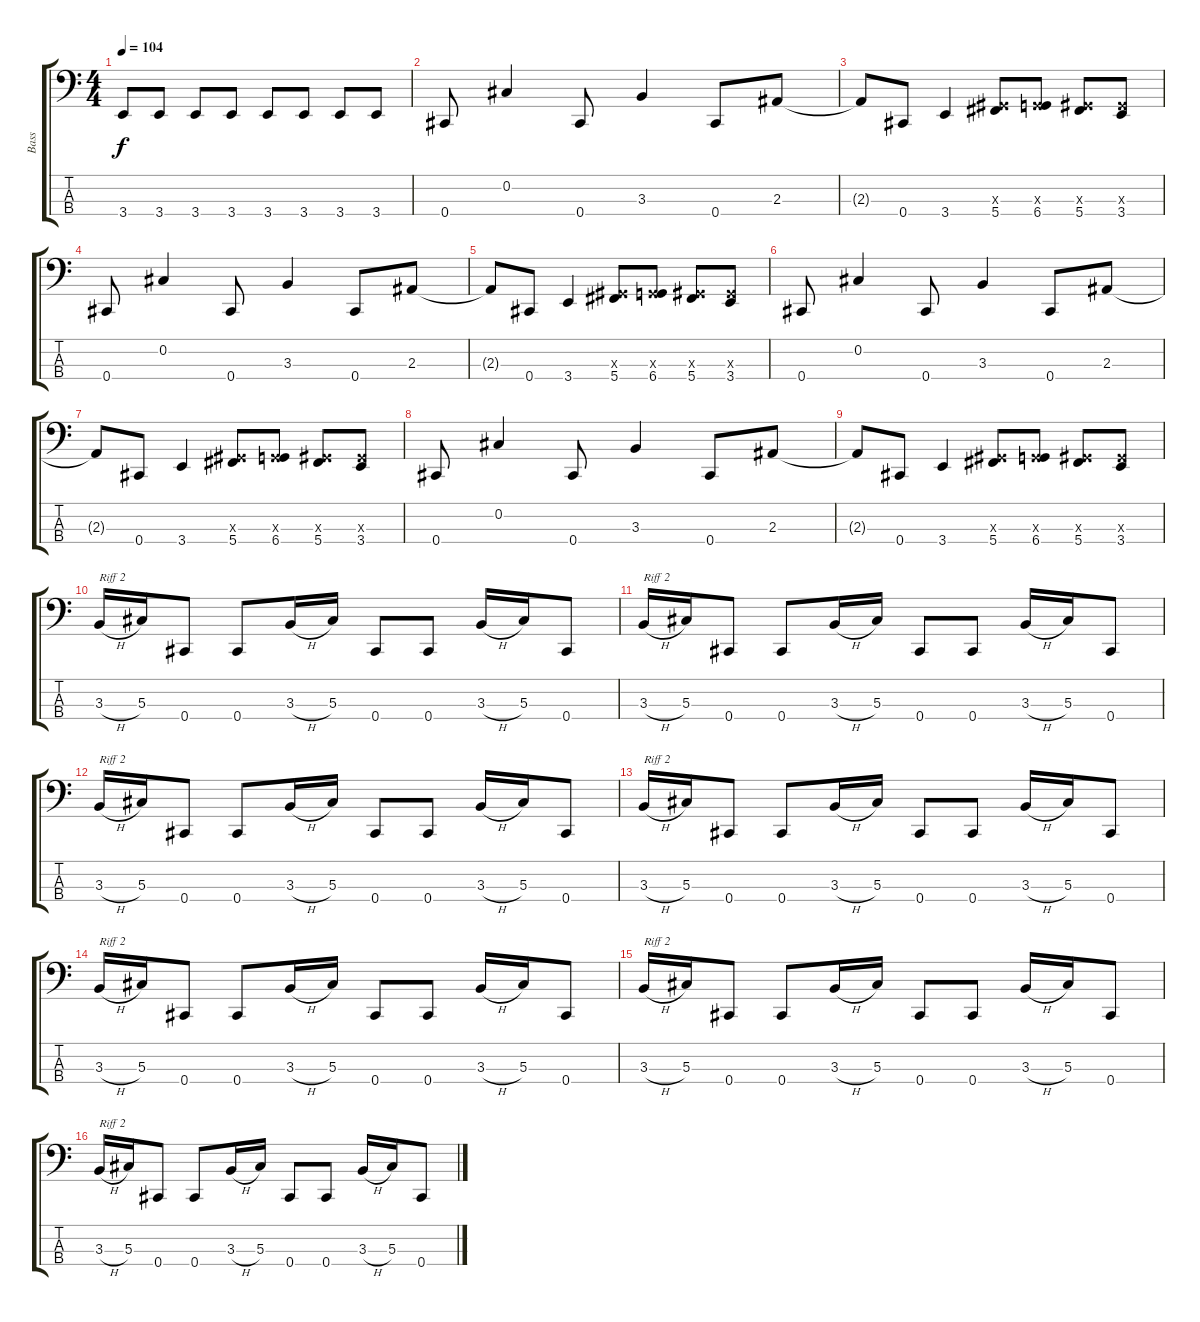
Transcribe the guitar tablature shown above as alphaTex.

\track ("Bass" "Bass") {instrument electricbassfinger}
\staff {score tabs}
\tuning (Gb2 Db2 Ab1 Db1) {hide}
\ts (4 4)
\tempo 104
\clef f4
\ks c
3.4.8{dy f} 3.4.8 3.4.8 3.4.8 3.4.8 3.4.8 3.4.8 3.4.8 |
0.4.8 0.2.4 0.4.8 3.3.4 0.4.8 2.3.8 |
2.3{t}.8 0.4.8 3.4.4 (0.3{x} 5.4).8 (0.3{x} 6.4).8 (0.3{x} 5.4).8 (0.3{x} 3.4).8 |
0.4.8 0.2.4 0.4.8 3.3.4 0.4.8 2.3.8 |
2.3{t}.8 0.4.8 3.4.4 (0.3{x} 5.4).8 (0.3{x} 6.4).8 (0.3{x} 5.4).8 (0.3{x} 3.4).8 |
0.4.8 0.2.4 0.4.8 3.3.4 0.4.8 2.3.8 |
2.3{t}.8 0.4.8 3.4.4 (0.3{x} 5.4).8 (0.3{x} 6.4).8 (0.3{x} 5.4).8 (0.3{x} 3.4).8 |
0.4.8 0.2.4 0.4.8 3.3.4 0.4.8 2.3.8 |
2.3{t}.8 0.4.8 3.4.4 (0.3{x} 5.4).8 (0.3{x} 6.4).8 (0.3{x} 5.4).8 (0.3{x} 3.4).8 |
3.3{h}.16{txt "Riff 2"} 5.3.16 0.4.8 0.4.8 3.3{h}.16 5.3.16 0.4.8 0.4.8 3.3{h}.16 5.3.16 0.4.8 |
3.3{h}.16{txt "Riff 2"} 5.3.16 0.4.8 0.4.8 3.3{h}.16 5.3.16 0.4.8 0.4.8 3.3{h}.16 5.3.16 0.4.8 |
3.3{h}.16{txt "Riff 2"} 5.3.16 0.4.8 0.4.8 3.3{h}.16 5.3.16 0.4.8 0.4.8 3.3{h}.16 5.3.16 0.4.8 |
3.3{h}.16{txt "Riff 2"} 5.3.16 0.4.8 0.4.8 3.3{h}.16 5.3.16 0.4.8 0.4.8 3.3{h}.16 5.3.16 0.4.8 |
3.3{h}.16{txt "Riff 2"} 5.3.16 0.4.8 0.4.8 3.3{h}.16 5.3.16 0.4.8 0.4.8 3.3{h}.16 5.3.16 0.4.8 |
3.3{h}.16{txt "Riff 2"} 5.3.16 0.4.8 0.4.8 3.3{h}.16 5.3.16 0.4.8 0.4.8 3.3{h}.16 5.3.16 0.4.8 |
3.3{h}.16{txt "Riff 2"} 5.3.16 0.4.8 0.4.8 3.3{h}.16 5.3.16 0.4.8 0.4.8 3.3{h}.16 5.3.16 0.4.8
